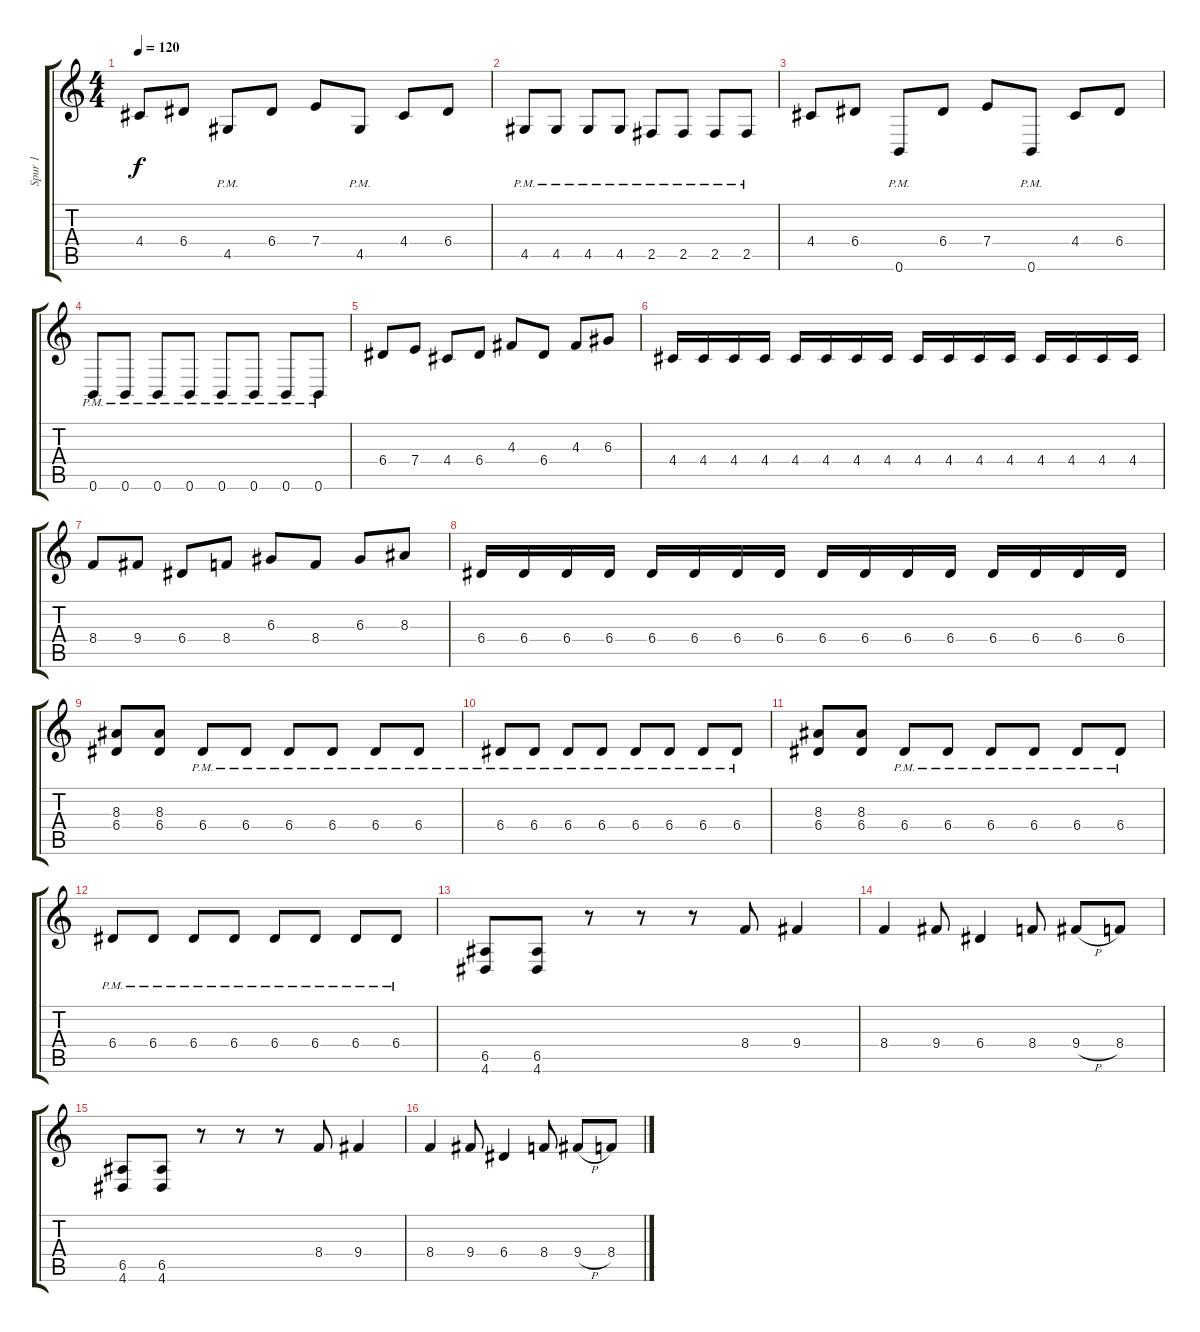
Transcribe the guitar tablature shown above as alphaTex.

\track ("Spur 1" "Spur 1") {instrument distortionguitar}
\staff {score tabs}
\tuning (B3 Gb3 D3 A2 E2 B1) {hide}
\ts (4 4)
\tempo 120
\clef g2
\ks c
4.4.8{dy f} 6.4.8 4.5{pm}.8 6.4.8 7.4.8 4.5{pm}.8 4.4.8 6.4.8 |
4.5{pm}.8 4.5{pm}.8 4.5{pm}.8 4.5{pm}.8 2.5{pm}.8 2.5{pm}.8 2.5{pm}.8 2.5{pm}.8 |
4.4.8 6.4.8 0.6{pm}.8 6.4.8 7.4.8 0.6{pm}.8 4.4.8 6.4.8 |
0.6{pm}.8 0.6{pm}.8 0.6{pm}.8 0.6{pm}.8 0.6{pm}.8 0.6{pm}.8 0.6{pm}.8 0.6{pm}.8 |
6.4.8 7.4.8 4.4.8 6.4.8 4.3.8 6.4.8 4.3.8 6.3.8 |
4.4.16 4.4.16 4.4.16 4.4.16 4.4.16 4.4.16 4.4.16 4.4.16 4.4.16 4.4.16 4.4.16 4.4.16 4.4.16 4.4.16 4.4.16 4.4.16 |
8.4.8 9.4.8 6.4.8 8.4.8 6.3.8 8.4.8 6.3.8 8.3.8 |
6.4.16 6.4.16 6.4.16 6.4.16 6.4.16 6.4.16 6.4.16 6.4.16 6.4.16 6.4.16 6.4.16 6.4.16 6.4.16 6.4.16 6.4.16 6.4.16 |
(8.3 6.4).8 (8.3 6.4).8 6.4{pm}.8 6.4{pm}.8 6.4{pm}.8 6.4{pm}.8 6.4{pm}.8 6.4{pm}.8 |
6.4{pm}.8 6.4{pm}.8 6.4{pm}.8 6.4{pm}.8 6.4{pm}.8 6.4{pm}.8 6.4{pm}.8 6.4{pm}.8 |
(8.3 6.4).8 (8.3 6.4).8 6.4{pm}.8 6.4{pm}.8 6.4{pm}.8 6.4{pm}.8 6.4{pm}.8 6.4{pm}.8 |
6.4{pm}.8 6.4{pm}.8 6.4{pm}.8 6.4{pm}.8 6.4{pm}.8 6.4{pm}.8 6.4{pm}.8 6.4{pm}.8 |
(6.5 4.6).8 (6.5 4.6).8 r.8 r.8 r.8 8.4.8 9.4.4 |
8.4.4 9.4.8 6.4.4 8.4.8 9.4{h}.8 8.4.8 |
(6.5 4.6).8 (6.5 4.6).8 r.8 r.8 r.8 8.4.8 9.4.4 |
8.4.4 9.4.8 6.4.4 8.4.8 9.4{h}.8 8.4.8
